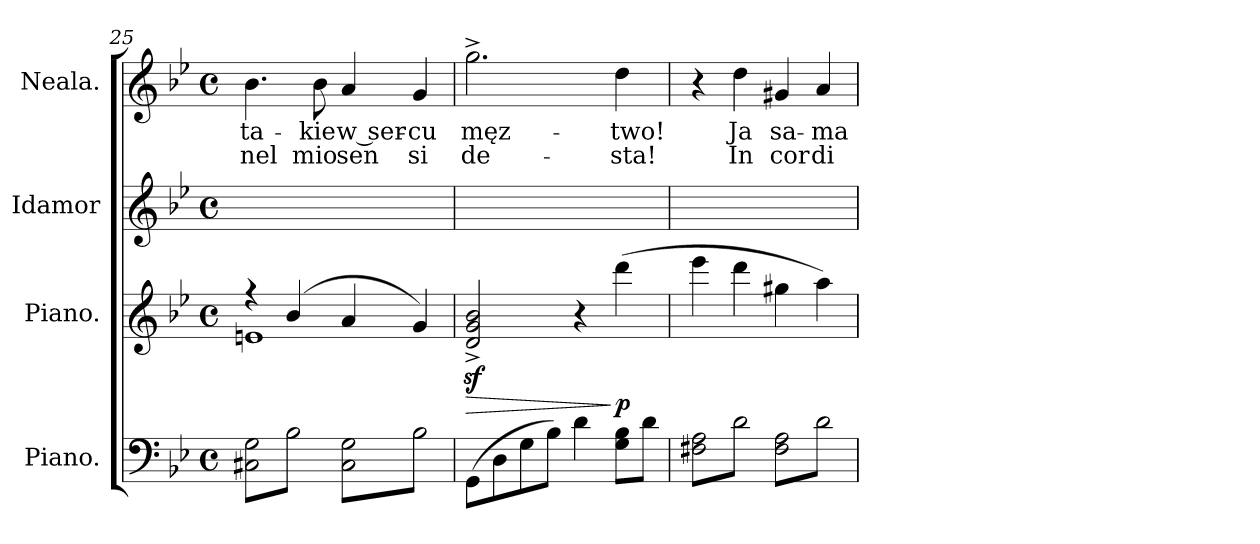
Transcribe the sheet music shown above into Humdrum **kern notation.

**kern	**kern	**dynam	**kern	**kern	**text	**text
*part4	*part3	*part3	*part2	*part1	*part1	*part1
*staff4	*staff3	*staff3	*staff2	*staff1	*staff1	*staff1
*I"Piano.	*I"Piano.	*	*I"Idamor	*I"Neala.	*	*
*	*	*	*I'I.	*I'N.	*	*
*clefF4	*clefG2	*	*clefG2	*clefG2	*	*
*k[b-e-]	*k[b-e-]	*	*k[b-e-]	*k[b-e-]	*	*
*g:	*g:	*	*g:	*g:	*	*
*M4/4	*M4/4	*	*M4/4	*M4/4	*	*
*met(c)	*met(c)	*	*met(c)	*met(c)	*	*
=25	=25	=25	=25	=25	=25	=25
*	*^	*	*	*	*	*
*tremolo	*	*	*	*	*	*	*
8C#X\ 8G\L	4rff	1en	.	1ryy	4.b-\	ta-	nel
8B-\	.	.	.	.	.	.	.
8C#X\ 8G\	(4b-/	.	.	.	.	.	.
8B-\J	.	.	.	.	8b-\	-kie	mio
8C#\ 8G\L	4a/	.	.	.	4a/	w ser-	sen
8B-\	.	.	.	.	.	.	.
8C#\ 8G\	4g/)	.	.	.	4g/	-cu	si
8B-\J	.	.	.	.	.	.	.
*Xtremolo	*	*	*	*	*	*	*
*	*v	*v	*	*	*	*	*
=26	=26	=26	=26	=26	=26	=26
!	!	!LO:HP:b	!	!	!	!
(8GG\L	2dz^/ 2gz^/ 2b-z^/	>	1ryy	2.gg^\	męz-	de-
8D\	.	.	.	.	.	.
8G\	.	.	.	.	.	.
8B-\J)	.	.	.	.	.	.
4d\	4r	.	.	.	.	.
8G\ 8B-\L	(4ddd\	] p	.	4dd\	-two!	-sta!
8d\J	.	.	.	.	.	.
=27	=27	=27	=27	=27	=27	=27
*tremolo	*	*	*	*	*	*
8F#X\ 8A\L	4eee-\	.	1ryy	4r	.	.
8d\	.	.	.	.	.	.
8F#X\ 8A\	4ddd\	.	.	4dd\	Ja	In
8d\J	.	.	.	.	.	.
8F#\ 8A\L	4gg#X\	.	.	4g#X/	sa-	cor
8d\	.	.	.	.	.	.
8F#\ 8A\	4aa\)	.	.	4a/	-ma	di
8d\J	.	.	.	.	.	.
*Xtremolo	*	*	*	*	*	*
.	.	.	.	.	.	.
.	.	.	.	.	.	.
=	=	=	=	=	=	=
*-	*-	*-	*-	*-	*-	*-
